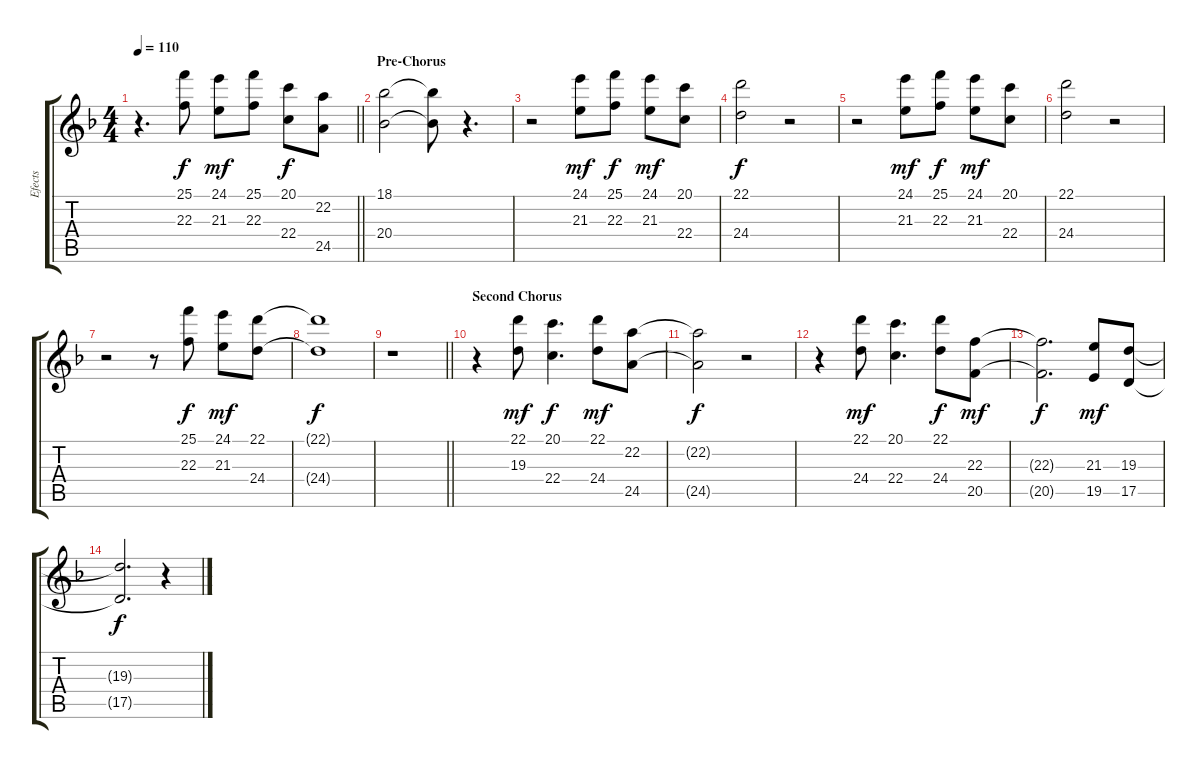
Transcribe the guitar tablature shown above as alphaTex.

\track ("Efects" "Efects") {instrument pad1newage}
\staff {score tabs}
\tuning (E4 B3 G3 D3 A2 E2) {hide}
\ts (4 4)
\tempo 110
\clef g2
\barLineRight lightlight
\ks dminor
r.4{d dy f} (25.1 22.3).8 (24.1 21.3).8{dy mf} (25.1 22.3).8 (20.1 22.4).8{dy f} (22.2 24.5).8 |
\section ("" "Pre-Chorus")
\ks f
(18.1 20.4).2 (18.1{t} 20.4{t}).8 r.4{d} |
r.2 (24.1 21.3).8{dy mf} (25.1 22.3).8{dy f} (24.1 21.3).8{dy mf} (20.1 22.4).8 |
(22.1 24.4).2{dy f} r.2 |
r.2 (24.1 21.3).8{dy mf} (25.1 22.3).8{dy f} (24.1 21.3).8{dy mf} (20.1 22.4).8 |
\ks dminor
(22.1 24.4).2 r.2 |
r.2 r.8 (25.1 22.3).8{dy f} (24.1 21.3).8{dy mf} (22.1 24.4).8 |
(22.1{t} 24.4{t}).1{dy f} |
\barLineRight lightlight
r.1 |
\section ("" "Second Chorus")
r.4 (22.1 19.3).8{dy mf} (20.1 22.4).4{d dy f} (22.1 24.4).8{dy mf} (22.2 24.5).8 |
(22.2{t} 24.5{t}).2{dy f} r.2 |
r.4 (22.1 24.4).8{dy mf} (20.1 22.4).4{d} (22.1 24.4).8{dy f} (22.3 20.5).8{dy mf} |
(22.3{t} 20.5{t}).2{d dy f} (21.3 19.5).8{dy mf} (19.3 17.5).8 |
(19.3{t} 17.5{t}).2{d dy f} r.4
